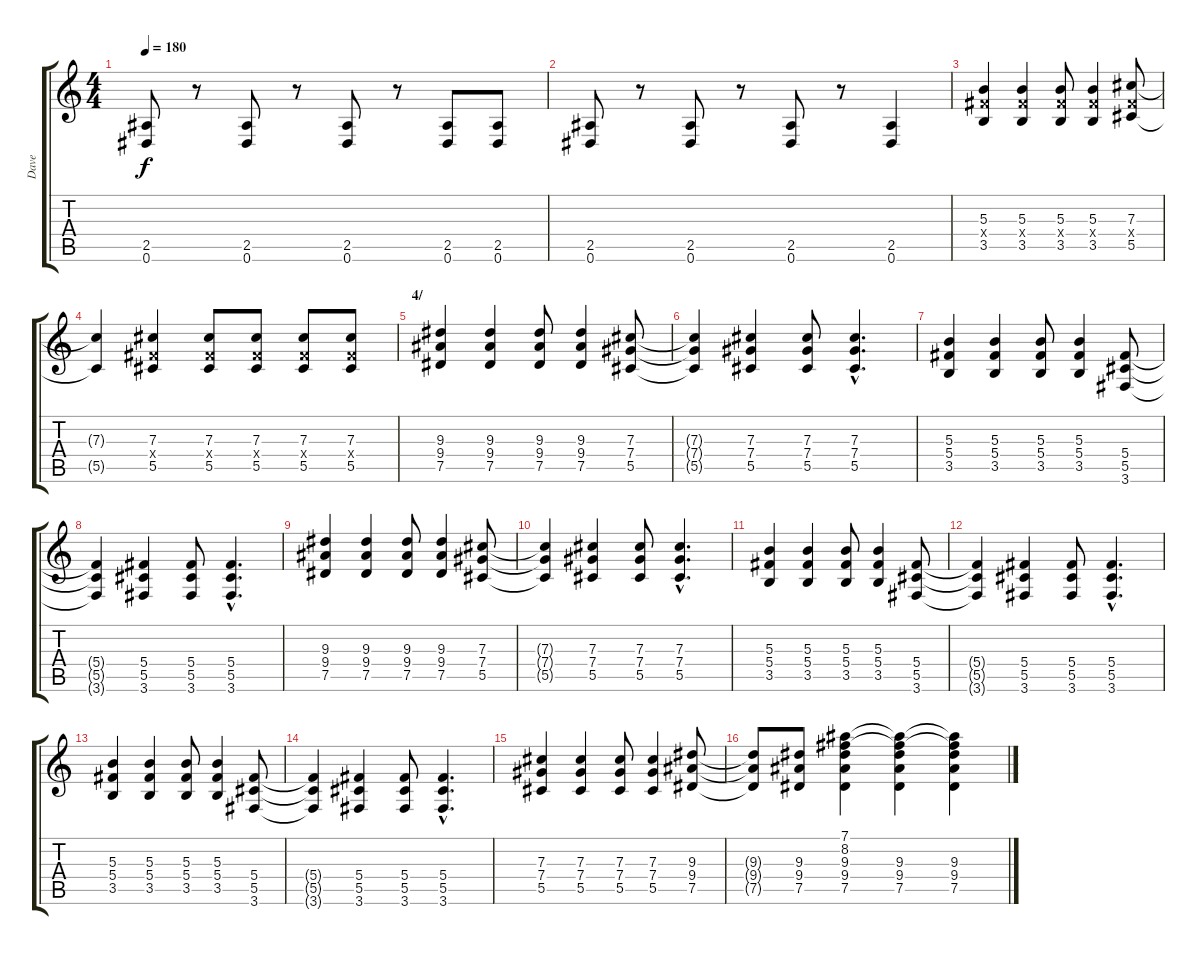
\track ("Dave" "Dave") {instrument overdrivenguitar}
\staff {score tabs}
\tuning (Eb4 Bb3 Gb3 Db3 Ab2 Eb2) {hide}
\ts (4 4)
\tempo 180
\clef g2
\ks c
(2.5 0.6).8{dy f} r.8 (2.5 0.6).8 r.8 (2.5 0.6).8 r.8 (2.5 0.6).8 (2.5 0.6).8 |
(2.5 0.6).8 r.8 (2.5 0.6).8 r.8 (2.5 0.6).8 r.8 (2.5 0.6).4 |
(5.3 5.4{x} 3.5).4 (5.3 5.4{x} 3.5).4 (5.3 5.4{x} 3.5).8 (5.3 5.4{x} 3.5).4 (7.3 5.4{x} 5.5).8 |
(7.3{t} 5.5{t}).4 (7.3 5.4{x} 5.5).4 (7.3 5.4{x} 5.5).8 (7.3 5.4{x} 5.5).8 (7.3 5.4{x} 5.5).8 (7.3 5.4{x} 5.5).8 |
\section ("" "4/")
(9.3 9.4 7.5).4 (9.3 9.4 7.5).4 (9.3 9.4 7.5).8 (9.3 9.4 7.5).4 (7.3 7.4 5.5).8 |
(7.3{t} 7.4{t} 5.5{t}).4 (7.3 7.4 5.5).4 (7.3 7.4 5.5).8 (7.3{hac} 7.4{hac} 5.5{hac}).4{d} |
(5.3 5.4 3.5).4 (5.3 5.4 3.5).4 (5.3 5.4 3.5).8 (5.3 5.4 3.5).4 (5.4 5.5 3.6).8 |
(5.4{t} 5.5{t} 3.6{t}).4 (5.4 5.5 3.6).4 (5.4 5.5 3.6).8 (5.4{hac} 5.5{hac} 3.6{hac}).4{d} |
(9.3 9.4 7.5).4 (9.3 9.4 7.5).4 (9.3 9.4 7.5).8 (9.3 9.4 7.5).4 (7.3 7.4 5.5).8 |
(7.3{t} 7.4{t} 5.5{t}).4 (7.3 7.4 5.5).4 (7.3 7.4 5.5).8 (7.3{hac} 7.4{hac} 5.5{hac}).4{d} |
(5.3 5.4 3.5).4 (5.3 5.4 3.5).4 (5.3 5.4 3.5).8 (5.3 5.4 3.5).4 (5.4 5.5 3.6).8 |
(5.4{t} 5.5{t} 3.6{t}).4 (5.4 5.5 3.6).4 (5.4 5.5 3.6).8 (5.4{hac} 5.5{hac} 3.6{hac}).4{d} |
(5.3 5.4 3.5).4 (5.3 5.4 3.5).4 (5.3 5.4 3.5).8 (5.3 5.4 3.5).4 (5.4 5.5 3.6).8 |
(5.4{t} 5.5{t} 3.6{t}).4 (5.4 5.5 3.6).4 (5.4 5.5 3.6).8 (5.4{hac} 5.5{hac} 3.6{hac}).4{d} |
(7.3 7.4 5.5).4 (7.3 7.4 5.5).4 (7.3 7.4 5.5).8 (7.3 7.4 5.5).4 (9.3 9.4 7.5).8 |
(9.3{t} 9.4{t} 7.5{t}).8 (9.3 9.4 7.5).8 (7.1 8.2 9.3 9.4 7.5).4 (7.1{t} 8.2{t} 9.3 9.4 7.5).4 (7.1{t} 8.2{t} 9.3 9.4 7.5).4
